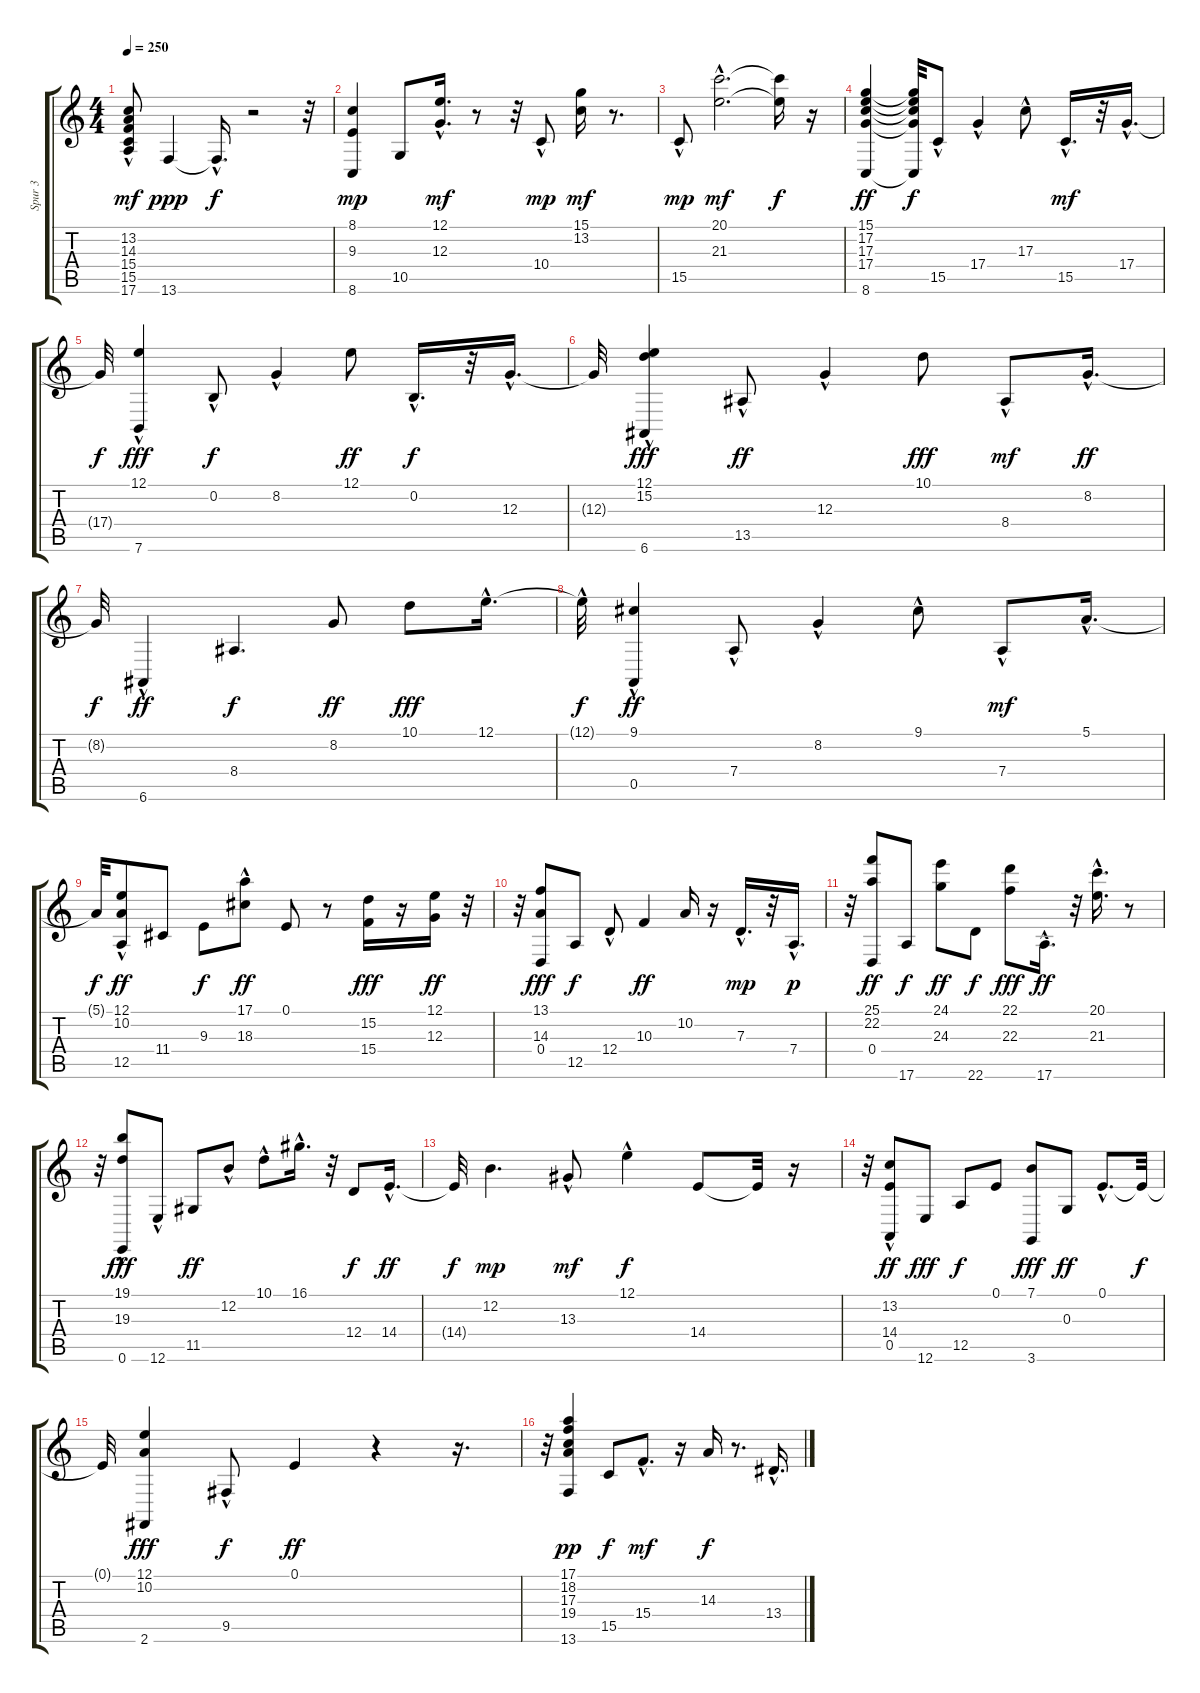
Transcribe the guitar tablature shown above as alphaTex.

\track ("Spur 3" "Spur 3") {instrument electricpiano1}
\staff {score tabs}
\tuning (E4 B3 G3 D3 A2 E2) {hide}
\ts (4 4)
\tempo 250
\clef g2
\ks c
(13.2{hac} 14.3{hac} 15.4{hac} 15.5{hac} 17.6{hac}).8{dy mf} 13.6.4{dy ppp} 13.6{hac t}.16{d dy f} r.2 r.32 |
(8.1 9.3 8.6).4{dy mp} 10.5.8 (12.1{hac} 12.3{hac}).16{d dy mf} r.8 r.32 10.4{hac}.8{dy mp} (15.1 13.2).16{dy mf} r.8{d} |
15.5{hac}.8{dy mp} (20.1{hac} 21.3{hac}).2{d dy mf} (20.1{t} 21.3{t}).16{dy f} r.16 |
(15.1 17.2 17.3 17.4 8.6).4{dy ff} (15.1{t} 17.2{t} 17.3{t} 17.4{t} 8.6{t}).32{dy f} 15.5{hac}.8 17.4{hac}.4 17.3{hac}.8 15.5{hac}.16{d dy mf} r.32 17.4{hac}.16{d} |
17.4{t}.32{dy f} (12.1 7.6{hac}).4{dy fff} 0.2{hac}.8{dy f} 8.2{hac}.4 12.1.8{dy ff} 0.2{hac}.16{d dy f} r.32 12.3{hac}.16{d} |
12.3{t}.32 (12.1 15.2{hac} 6.6{hac}).4{dy fff} 13.5{hac}.8{dy ff} 12.3{hac}.4 10.1.8{dy fff} 8.4{hac}.8{dy mf} 8.2{hac}.16{d dy ff} |
8.2{t}.32{dy f} 6.6{hac}.4{dy ff} 8.4.4{d dy f} 8.2.8{dy ff} 10.1.8{dy fff} 12.1{hac}.16{d} |
12.1{hac t}.32{dy f} (9.1 0.5{hac}).4{dy ff} 7.4{hac}.8 8.2{hac}.4 9.1{hac}.8 7.4{hac}.8{dy mf} 5.1{hac}.16{d} |
5.1{t}.32{dy f} (12.1{hac} 10.2 12.5).8{dy ff} 11.4.8 9.3.8{dy f} (17.1 18.3{hac}).8{dy ff} 0.1.8 r.8 (15.2 15.4).16{dy fff} r.16 (12.1 12.3).16{dy ff} r.32 |
r.32 (13.1 14.3 0.4).8{dy fff} 12.5.8{dy f} 12.4{hac}.8 10.3.4{dy ff} 10.2.16 r.16 7.3{hac}.16{d dy mp} r.32 7.4{hac}.16{d dy p} |
r.32 (25.1 22.2 0.4).8{dy ff} 17.6.8{dy f} (24.1 24.3).8{dy ff} 22.6.8{dy f} (22.1 22.3).8{dy fff} 17.6{hac}.16{d dy ff} r.32 (20.1 21.3{hac}).16{d} r.8 |
r.32 (19.1{hac} 19.3{hac} 0.6).8{dy fff} 12.6{hac}.8 11.5.8{dy ff} 12.2{hac}.8 10.1{hac}.8 16.1{hac}.16{d} r.32 12.4.8{dy f} 14.4{hac}.16{d dy ff} |
14.4{t}.32{dy f} 12.2.4{d dy mp} 13.3{hac}.8{dy mf} 12.1{hac}.4{dy f} 14.4.8 14.4{t}.32 r.16 |
r.32 (13.2{hac} 14.4{hac} 0.5{hac}).8{dy ff} 12.6.8{dy fff} 12.5.8{dy f} 0.1.8 (7.1 3.6).8{dy fff} 0.3.8{dy ff} 0.1{hac}.8{d} 0.1{t}.32{dy f} |
0.1{t}.32 (12.1 10.2 2.6).4{dy fff} 9.5{hac}.8{dy f} 0.1.4{dy ff} r.4 r.16{d} |
r.32 (17.1 18.2 17.3 19.4 13.6).4{dy pp} 15.5.8{dy f} 15.4{hac}.8{d dy mf} r.16 14.3.16{dy f} r.8{d} 13.4{hac}.16{d}
